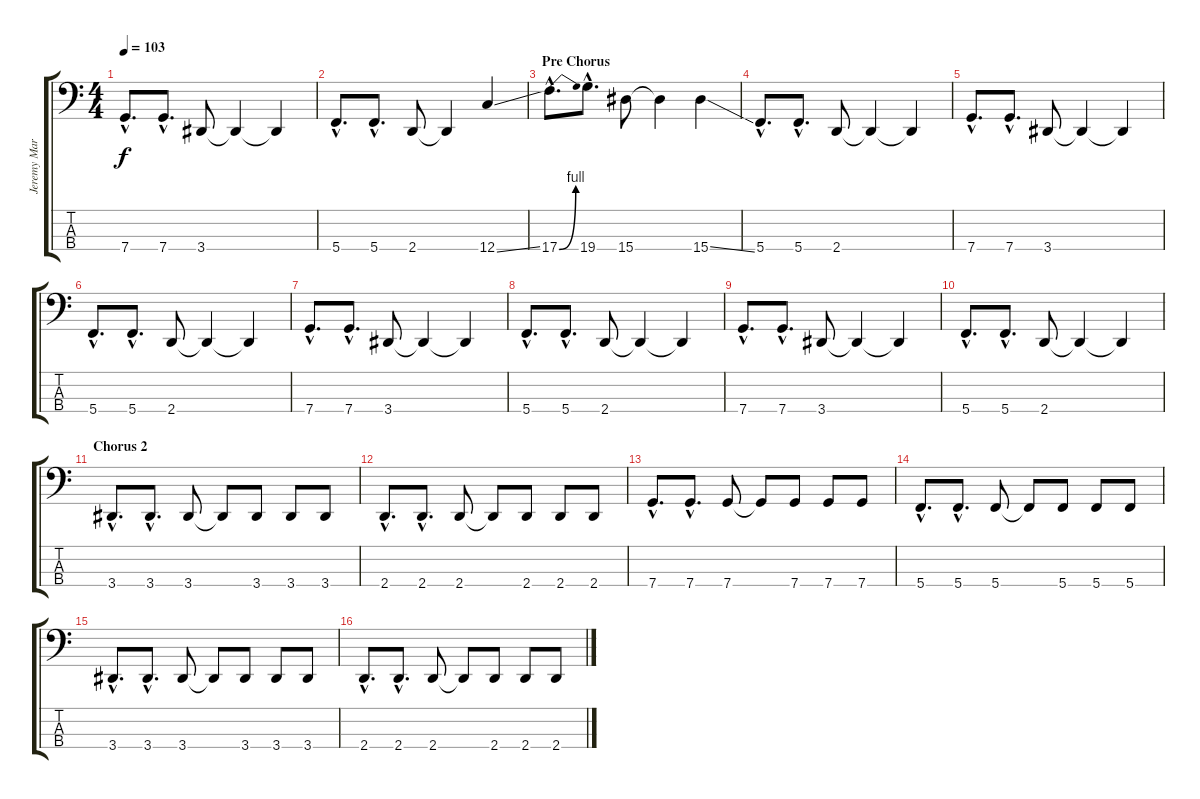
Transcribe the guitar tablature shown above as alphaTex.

\track ("Jeremy Marshall (Bass)" "Jeremy Mar") {instrument electricbasspick}
\staff {score tabs}
\tuning (F2 C2 G1 C1) {hide}
\ts (4 4)
\tempo 103
\clef f4
\ks c
7.4{hac}.8{d dy f} 7.4{hac}.8{d} 3.4.8 3.4{t}.4 3.4{t}.4 |
5.4{hac}.8{d} 5.4{hac}.8{d} 2.4.8 2.4{t}.4 12.4{ss}.4 |
\section ("" "Pre Chorus")
17.4{be (bend 0 0 60 4) hac}.8{d} 19.4{hac}.8{d} 15.4.8 15.4{t}.4 15.4{ss}.4 |
5.4{hac}.8{d} 5.4{hac}.8{d} 2.4.8 2.4{t}.4 2.4{t}.4 |
7.4{hac}.8{d} 7.4{hac}.8{d} 3.4.8 3.4{t}.4 3.4{t}.4 |
5.4{hac}.8{d} 5.4{hac}.8{d} 2.4.8 2.4{t}.4 2.4{t}.4 |
7.4{hac}.8{d} 7.4{hac}.8{d} 3.4.8 3.4{t}.4 3.4{t}.4 |
5.4{hac}.8{d} 5.4{hac}.8{d} 2.4.8 2.4{t}.4 2.4{t}.4 |
7.4{hac}.8{d} 7.4{hac}.8{d} 3.4.8 3.4{t}.4 3.4{t}.4 |
5.4{hac}.8{d} 5.4{hac}.8{d} 2.4.8 2.4{t}.4 2.4{t}.4 |
\section ("" "Chorus 2")
3.4{hac}.8{d} 3.4{hac}.8{d} 3.4.8 3.4{t}.8 3.4.8 3.4.8 3.4.8 |
2.4{hac}.8{d} 2.4{hac}.8{d} 2.4.8 2.4{t}.8 2.4.8 2.4.8 2.4.8 |
7.4{hac}.8{d} 7.4{hac}.8{d} 7.4.8 7.4{t}.8 7.4.8 7.4.8 7.4.8 |
5.4{hac}.8{d} 5.4{hac}.8{d} 5.4.8 5.4{t}.8 5.4.8 5.4.8 5.4.8 |
3.4{hac}.8{d} 3.4{hac}.8{d} 3.4.8 3.4{t}.8 3.4.8 3.4.8 3.4.8 |
2.4{hac}.8{d} 2.4{hac}.8{d} 2.4.8 2.4{t}.8 2.4.8 2.4.8 2.4.8
